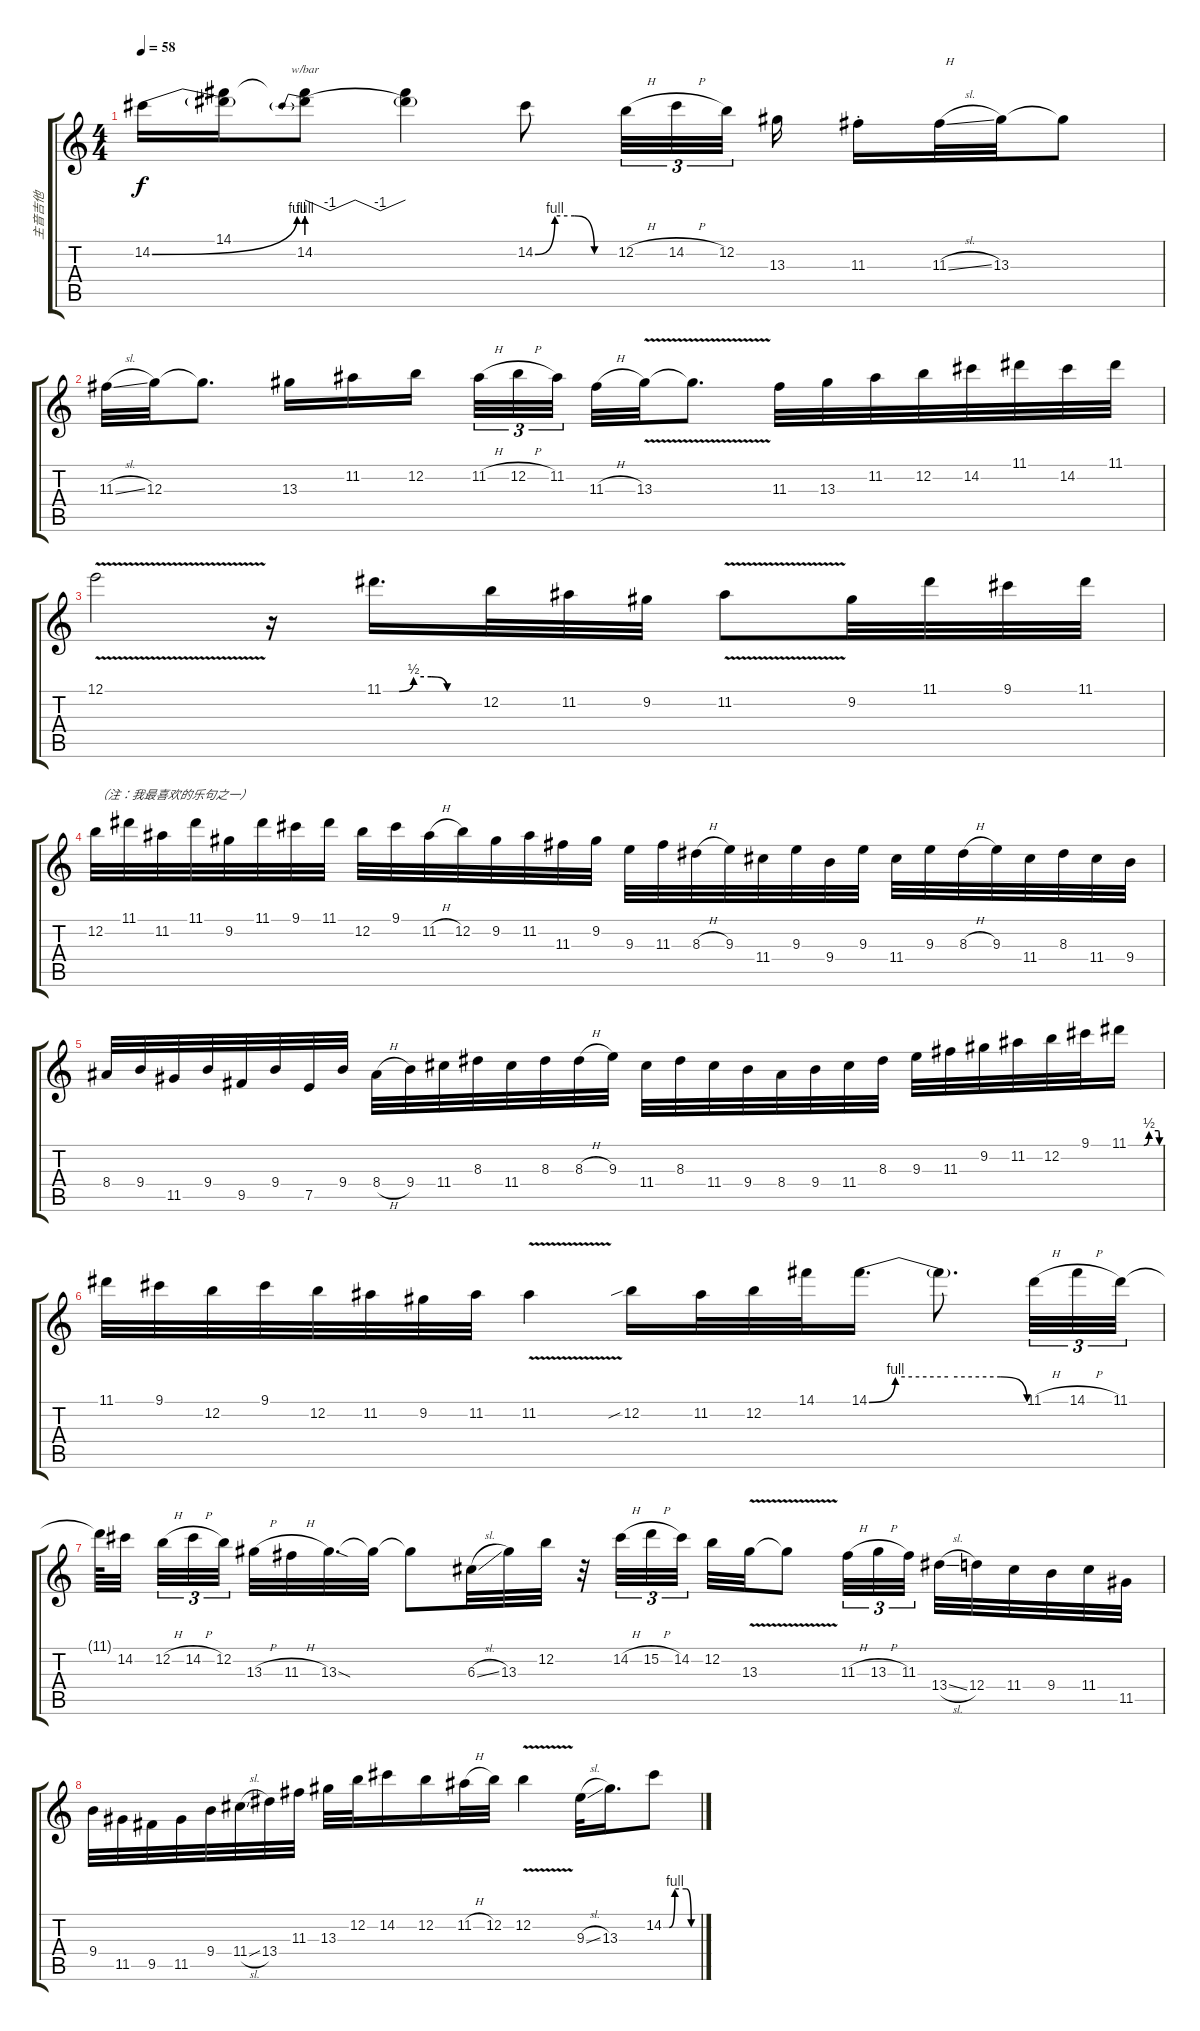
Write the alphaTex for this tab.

\track ("主音吉他" "主音吉他") {instrument distortionguitar}
\staff {score tabs}
\tuning (E4 B3 G3 D3 A2 E2) {hide}
\ts (4 4)
\tempo 58
\clef g2
\ks c
14.2{be (bend 0 0 60 4)}.16{dy f} (14.1 14.2{t}).16 (14.1{t} 14.2{be (prebend 0 4 60 4)}).8{tbe (custom default 0 0 15 -4 30 0 45 -4 60 0)} (14.1{t} 14.2{t}).4 14.2{be (custom 0 0 15 4 30 4 45 0 60 0)}.8 12.2{h}.32{tu (3 2)} 14.2{h}.32{tu (3 2)} 12.2.32{tu (3 2) beam splitsecondary} 13.3.16 11.3{st}.16 11.3{sl}.32{txt "  H"} 13.3.32 13.3{t}.8 |
11.3{sl}.32 12.3.32 12.3{t}.8{d} 13.3.16 11.2.16 12.2.16{beam splitsecondary} 11.2{h}.32{tu (3 2)} 12.2{h}.32{tu (3 2)} 11.2.32{tu (3 2)} 11.3{h}.32 13.3{v}.32 13.3{t}.8{d} 11.3.32 13.3.32 11.2.32 12.2.32 14.2.32 11.1.32 14.2.32 11.1.32 |
12.1{v}.2 r.16 11.1{be (custom 0 0 10 0 19 2 30 2 40 0 60 0)}.16{d} 12.2.32 11.2.32 9.2.32 11.2{v}.8 9.2.32 11.1.32 9.1.32 11.1.32 |
12.2.32{txt "（注：我最喜欢的乐句之一）"} 11.1.32 11.2.32 11.1.32 9.2.32 11.1.32 9.1.32 11.1.32 12.2.32 9.1.32 11.2{h}.32 12.2.32 9.2.32 11.2.32 11.3.32 9.2.32 9.3.32 11.3.32 8.3{h}.32 9.3.32 11.4.32 9.3.32 9.4.32 9.3.32 11.4.32 9.3.32 8.3{h}.32 9.3.32 11.4.32 8.3.32 11.4.32 9.4.32 |
8.4.32 9.4.32 11.5.32 9.4.32 9.5.32 9.4.32 7.5.32 9.4.32 8.4{h}.32 9.4.32 11.4.32 8.3.32 11.4.32 8.3.32 8.3{h}.32 9.3.32 11.4.32 8.3.32 11.4.32 9.4.32 8.4.32 9.4.32 11.4.32 8.3.32 9.3.32 11.3.32 9.2.32 11.2.32 12.2.32 9.1.32 11.1{be (custom 0 0 30 0 40 2 58 2 60 0)}.16 |
11.1.32 9.1.32 12.2.32 9.1.32 12.2.32 11.2.32 9.2.32 11.2.32 11.2{v}.4 12.2{sib}.16 11.2.32 12.2.32 14.1.32 14.1{be (custom 0 0 10 4 30 4 50 4 60 0)}.16{d} 14.1{t}.8{d} 11.1{h}.32{tu (3 2)} 14.1{h}.32{tu (3 2)} 11.1.32{tu (3 2)} |
11.1{t}.64 14.2.32{beam splitsecondary} 12.2{h}.32{tu (3 2)} 14.2{h}.32{tu (3 2)} 12.2.32{tu (3 2) beam splitsecondary} 13.3{h}.32 11.3{h}.32 13.3{sod}.32{d} 13.3{t}.32 13.3{t}.8 6.3{sl}.32 13.3.32 12.2.32 r.32 14.2{h}.32{tu (3 2)} 15.2{h}.32{tu (3 2)} 14.2.32{tu (3 2) beam splitsecondary} 12.2.32 13.3{v}.32 13.3{t}.8 11.3{h}.32{tu (3 2)} 13.3{h}.32{tu (3 2)} 11.3.32{tu (3 2) beam splitsecondary} 13.4{sl}.32 12.4.32 11.4.32 9.4.32 11.4.32 11.5.32 |
9.4.32 11.5.32 9.5.32 11.5.32 9.4.32 11.4{sl}.32 13.4.32 11.3.32 13.3.32 12.2.32 14.2.16 12.2.16 11.2{h}.32 12.2.32 12.2{v}.4 9.3{sl}.32 13.3.16{d} 14.2{be (custom 0 0 10 0 20 4 40 4 49 0 60 0)}.8
